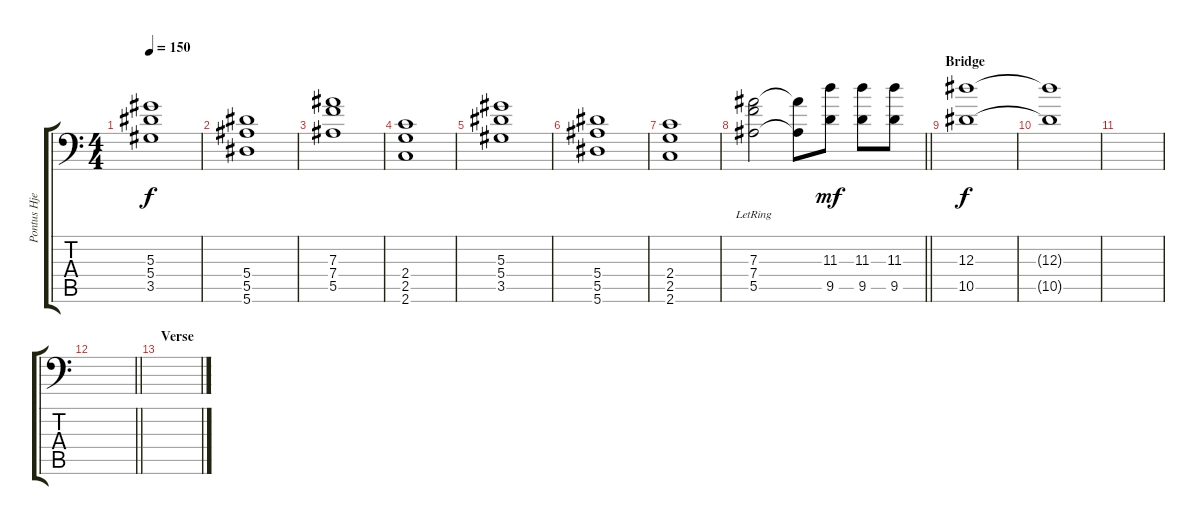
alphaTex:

\track ("Pontus Hjelm" "Pontus Hje") {instrument distortionguitar}
\staff {score tabs}
\tuning (C4 G3 Eb3 Bb2 F2 Bb1) {hide}
\ts (4 4)
\tempo 150
\clef f4
\ks c
(5.3 5.4 3.5).1{dy f} |
(5.4 5.5 5.6).1 |
(7.3 7.4 5.5).1 |
(2.4 2.5 2.6).1 |
(5.3 5.4 3.5).1 |
(5.4 5.5 5.6).1 |
(2.4 2.5 2.6).1 |
\barLineRight lightlight
(7.3{lr} 7.4{lr} 5.5{lr}).2 (7.3{t} 5.5{t}).8 (11.3 9.5).8{dy mf} (11.3 9.5).8 (11.3 9.5).8 |
\section ("" "Bridge")
(12.3 10.5).1{dy f volume 2} |
(12.3{t} 10.5{t}).1 |
|
\barLineRight lightlight
|
\section ("" "Verse")
